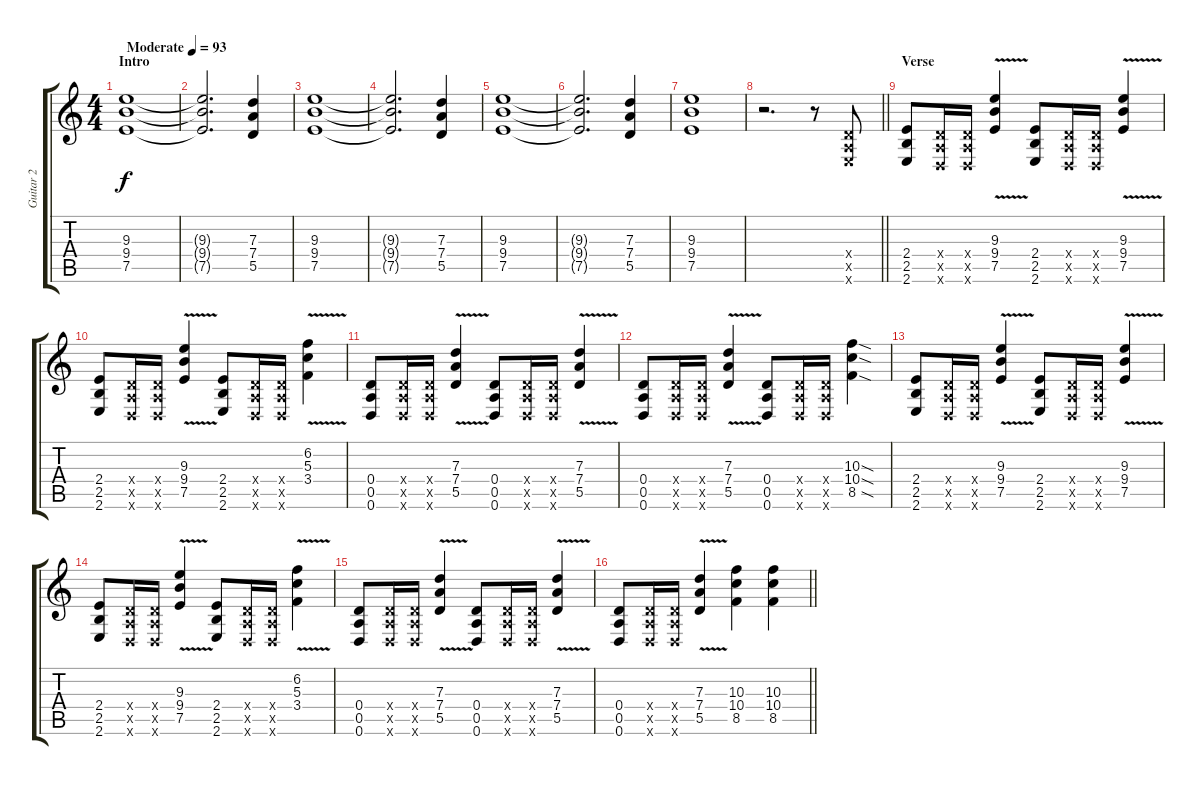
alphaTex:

\track ("Guitar 2" "Guitar 2") {instrument overdrivenguitar}
\staff {score tabs}
\tuning (E4 B3 G3 D3 A2 D2) {hide}
\ts (4 4)
\section ("" "Intro")
\tempo (93 "Moderate")
\clef g2
\ks c
(9.3 9.4 7.5).1{dy f instrument overdrivenguitar} |
(9.3{t} 9.4{t} 7.5{t}).2{d} (7.3 7.4 5.5).4 |
(9.3 9.4 7.5).1 |
(9.3{t} 9.4{t} 7.5{t}).2{d} (7.3 7.4 5.5).4 |
(9.3 9.4 7.5).1 |
(9.3{t} 9.4{t} 7.5{t}).2{d} (7.3 7.4 5.5).4 |
(9.3 9.4 7.5).1 |
\barLineRight lightlight
r.2{d} r.8 (0.4{x} 0.5{x} 2.6{x}).8 |
\section ("" "Verse")
(2.4 2.5 2.6).8 (0.4{x} 0.5{x} 0.6{x}).16 (0.4{x} 0.5{x} 0.6{x}).16 (9.3{v} 9.4{v} 7.5{v}).4 (2.4 2.5 2.6).8 (0.4{x} 0.5{x} 0.6{x}).16 (0.4{x} 0.5{x} 0.6{x}).16 (9.3{v} 9.4{v} 7.5{v}).4 |
(2.4 2.5 2.6).8 (0.4{x} 0.5{x} 0.6{x}).16 (0.4{x} 0.5{x} 0.6{x}).16 (9.3{v} 9.4{v} 7.5{v}).4 (2.4 2.5 2.6).8 (0.4{x} 0.5{x} 0.6{x}).16 (0.4{x} 0.5{x} 0.6{x}).16 (6.2 5.3{v} 3.4{v}).4 |
(0.4 0.5 0.6).8 (0.4{x} 0.5{x} 0.6{x}).16 (0.4{x} 0.5{x} 0.6{x}).16 (7.3{v} 7.4{v} 5.5{v}).4 (0.4 0.5 0.6).8 (0.4{x} 0.5{x} 0.6{x}).16 (0.4{x} 0.5{x} 0.6{x}).16 (7.3{v} 7.4{v} 5.5{v}).4 |
(0.4 0.5 0.6).8 (0.4{x} 0.5{x} 0.6{x}).16 (0.4{x} 0.5{x} 0.6{x}).16 (7.3{v} 7.4{v} 5.5{v}).4 (0.4 0.5 0.6).8 (0.4{x} 0.5{x} 0.6{x}).16 (0.4{x} 0.5{x} 0.6{x}).16 (10.3{sod} 10.4{sod} 8.5{sod}).4 |
(2.4 2.5 2.6).8 (0.4{x} 0.5{x} 0.6{x}).16 (0.4{x} 0.5{x} 0.6{x}).16 (9.3{v} 9.4{v} 7.5{v}).4 (2.4 2.5 2.6).8 (0.4{x} 0.5{x} 0.6{x}).16 (0.4{x} 0.5{x} 0.6{x}).16 (9.3{v} 9.4{v} 7.5{v}).4 |
(2.4 2.5 2.6).8 (0.4{x} 0.5{x} 0.6{x}).16 (0.4{x} 0.5{x} 0.6{x}).16 (9.3{v} 9.4{v} 7.5{v}).4 (2.4 2.5 2.6).8 (0.4{x} 0.5{x} 0.6{x}).16 (0.4{x} 0.5{x} 0.6{x}).16 (6.2 5.3{v} 3.4{v}).4 |
(0.4 0.5 0.6).8 (0.4{x} 0.5{x} 0.6{x}).16 (0.4{x} 0.5{x} 0.6{x}).16 (7.3{v} 7.4{v} 5.5{v}).4 (0.4 0.5 0.6).8 (0.4{x} 0.5{x} 0.6{x}).16 (0.4{x} 0.5{x} 0.6{x}).16 (7.3{v} 7.4{v} 5.5{v}).4 |
\barLineRight lightlight
(0.4 0.5 0.6).8 (0.4{x} 0.5{x} 0.6{x}).16 (0.4{x} 0.5{x} 0.6{x}).16 (7.3{v} 7.4{v} 5.5{v}).4 (10.3 10.4 8.5).4 (10.3 10.4 8.5).4
